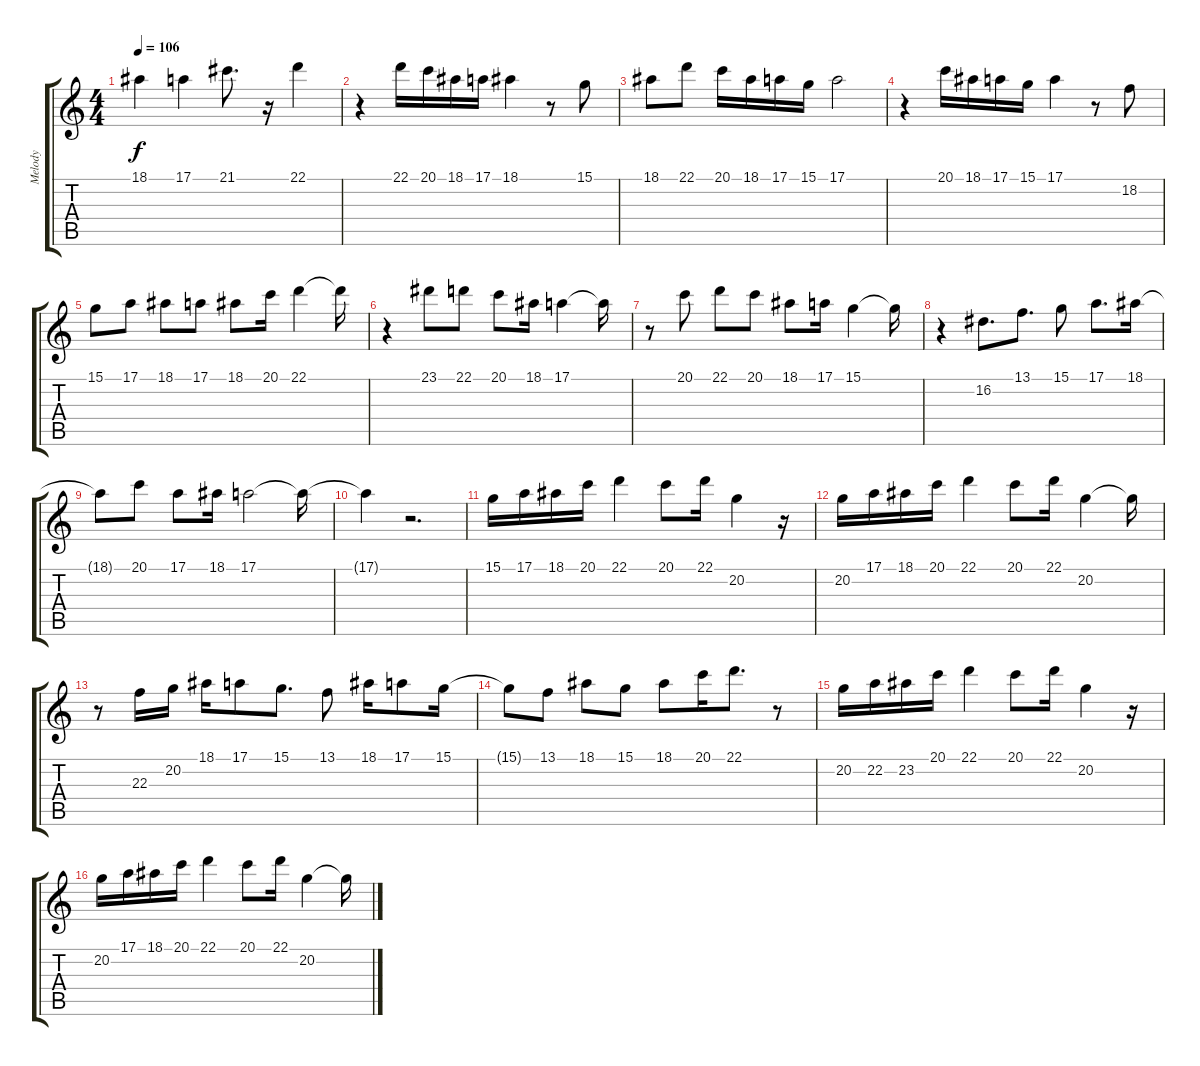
\track ("Melody" "Melody") {instrument flute}
\staff {score tabs}
\tuning (E4 B3 G3 D3 A2 E2) {hide}
\ts (4 4)
\tempo 106
\clef g2
\ks c
18.1.4{dy f} 17.1.4 21.1.8{d} r.16 22.1.4 |
r.4 22.1.16 20.1.16 18.1.16 17.1.16 18.1.4 r.8 15.1.8 |
18.1.8 22.1.8 20.1.16 18.1.16 17.1.16 15.1.16 17.1.2 |
r.4 20.1.16 18.1.16 17.1.16 15.1.16 17.1.4 r.8 18.2.8 |
15.1.8 17.1.8 18.1.8 17.1.8 18.1.8 20.1.16 22.1.4 22.1{t}.16 |
r.4 23.1.8 22.1.8 20.1.8 18.1.16 17.1.4 17.1{t}.16 |
r.8 20.1.8 22.1.8 20.1.8 18.1.8 17.1.16 15.1.4 15.1{t}.16 |
r.4 16.2.8{d} 13.1.8{d} 15.1.8 17.1.8{d} 18.1.16 |
18.1{t}.8 20.1.8 17.1.8 18.1.16 17.1.2 17.1{t}.16 |
17.1{t}.4 r.2{d} |
15.1.16 17.1.16 18.1.16 20.1.16 22.1.4 20.1.8 22.1.16 20.2.4 r.16 |
20.2.16 17.1.16 18.1.16 20.1.16 22.1.4 20.1.8 22.1.16 20.2.4 20.2{t}.16 |
r.8 22.3.16 20.2.16 18.1.16 17.1.8 15.1.8{d} 13.1.8 18.1.16 17.1.8 15.1.16 |
15.1{t}.8 13.1.8 18.1.8 15.1.8 18.1.8 20.1.16 22.1.8{d} r.8 |
20.2.16 22.2.16 23.2.16 20.1.16 22.1.4 20.1.8 22.1.16 20.2.4 r.16 |
20.2.16 17.1.16 18.1.16 20.1.16 22.1.4 20.1.8 22.1.16 20.2.4 20.2{t}.16
